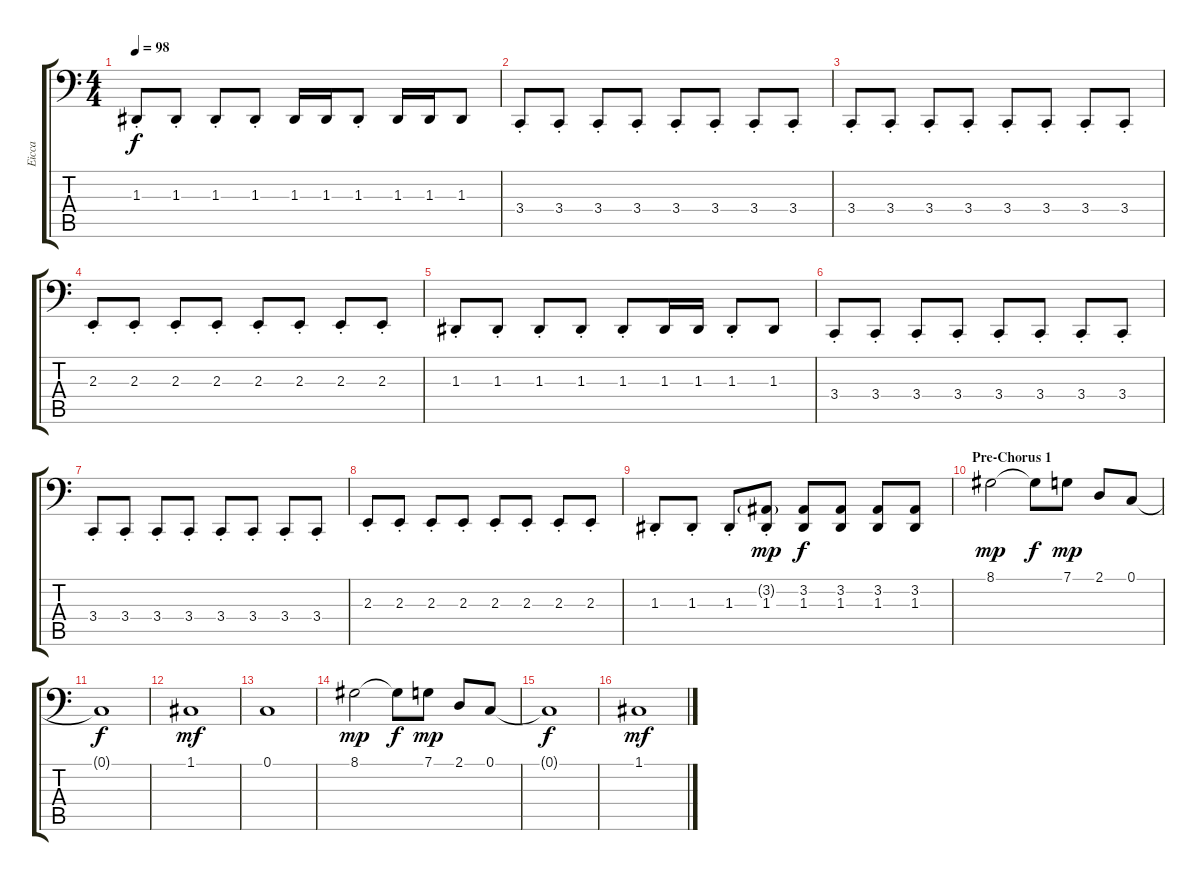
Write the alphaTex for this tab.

\track ("Eicca" "Eicca") {instrument cello}
\staff {score tabs}
\tuning (C3 G2 D2 A1 E1 B0) {hide}
\ts (4 4)
\tempo 98
\clef f4
\ks c
1.3{st}.8{dy f} 1.3{st}.8 1.3{st}.8 1.3{st}.8 1.3.16 1.3.16 1.3{st}.8 1.3.16 1.3.16 1.3.8 |
3.4{st}.8 3.4{st}.8 3.4{st}.8 3.4{st}.8 3.4{st}.8 3.4{st}.8 3.4{st}.8 3.4{st}.8 |
3.4{st}.8 3.4{st}.8 3.4{st}.8 3.4{st}.8 3.4{st}.8 3.4{st}.8 3.4{st}.8 3.4{st}.8 |
2.3{st}.8 2.3{st}.8 2.3{st}.8 2.3{st}.8 2.3{st}.8 2.3{st}.8 2.3{st}.8 2.3{st}.8 |
1.3{st}.8 1.3{st}.8 1.3{st}.8 1.3{st}.8 1.3{st}.8 1.3.16 1.3.16 1.3{st}.8 1.3.8 |
3.4{st}.8 3.4{st}.8 3.4{st}.8 3.4{st}.8 3.4{st}.8 3.4{st}.8 3.4{st}.8 3.4{st}.8 |
3.4{st}.8 3.4{st}.8 3.4{st}.8 3.4{st}.8 3.4{st}.8 3.4{st}.8 3.4{st}.8 3.4{st}.8 |
2.3{st}.8 2.3{st}.8 2.3{st}.8 2.3{st}.8 2.3{st}.8 2.3{st}.8 2.3{st}.8 2.3{st}.8 |
1.3{st}.8 1.3{st}.8 1.3{st}.8 (3.2{g} 1.3{st}).8{dy mp} (3.2 1.3).8{dy f} (3.2 1.3).8 (3.2 1.3).8 (3.2 1.3).8 |
\section ("" "Pre-Chorus 1")
8.1.2{dy mp} 8.1{t}.8{dy f} 7.1.8{dy mp} 2.1.8 0.1.8 |
0.1{t}.1{dy f} |
1.1.1{dy mf} |
0.1.1 |
8.1.2{dy mp} 8.1{t}.8{dy f} 7.1.8{dy mp} 2.1.8 0.1.8 |
0.1{t}.1{dy f} |
1.1.1{dy mf}
